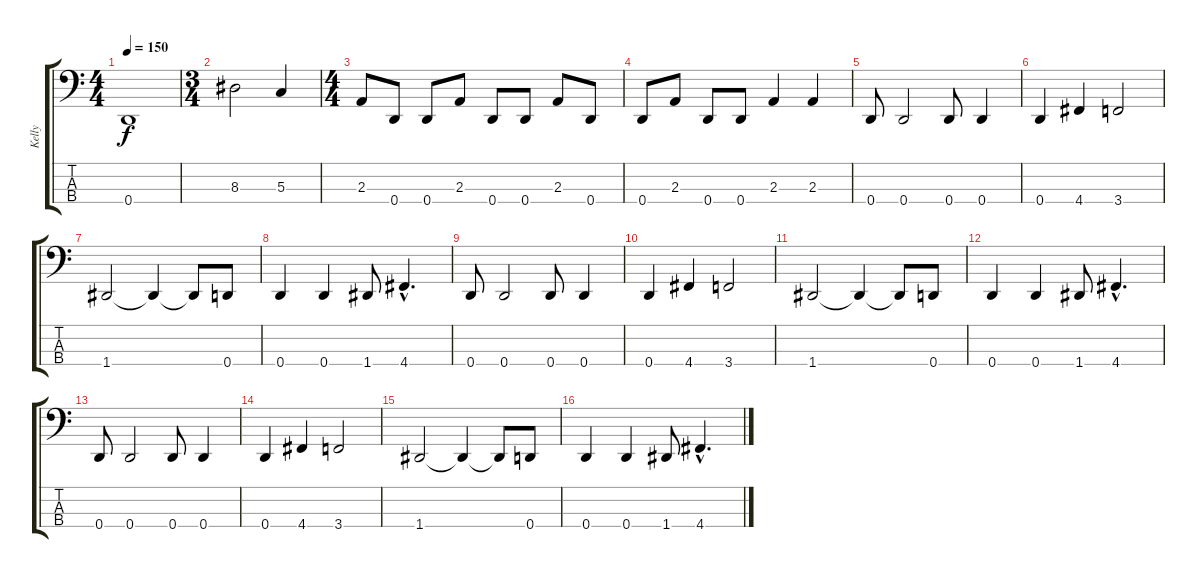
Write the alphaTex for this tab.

\track ("Kelly" "Kelly") {instrument electricbasspick}
\staff {score tabs}
\tuning (F2 C2 G1 D1) {hide}
\ts (4 4)
\tempo 150
\clef f4
\ks c
0.4.1{dy f} |
\ts (3 4)
8.3.2 5.3.4 |
\ts (4 4)
2.3.8 0.4.8 0.4.8 2.3.8 0.4.8 0.4.8 2.3.8 0.4.8 |
0.4.8 2.3.8 0.4.8 0.4.8 2.3.4 2.3.4 |
0.4.8 0.4.2 0.4.8 0.4.4 |
0.4.4 4.4.4 3.4.2 |
1.4.2 1.4{t}.4 1.4{t}.8 0.4.8 |
0.4.4 0.4.4 1.4.8 4.4{hac}.4{d} |
0.4.8 0.4.2 0.4.8 0.4.4 |
0.4.4 4.4.4 3.4.2 |
1.4.2 1.4{t}.4 1.4{t}.8 0.4.8 |
0.4.4 0.4.4 1.4.8 4.4{hac}.4{d} |
0.4.8 0.4.2 0.4.8 0.4.4 |
0.4.4 4.4.4 3.4.2 |
1.4.2 1.4{t}.4 1.4{t}.8 0.4.8 |
0.4.4 0.4.4 1.4.8 4.4{hac}.4{d}
